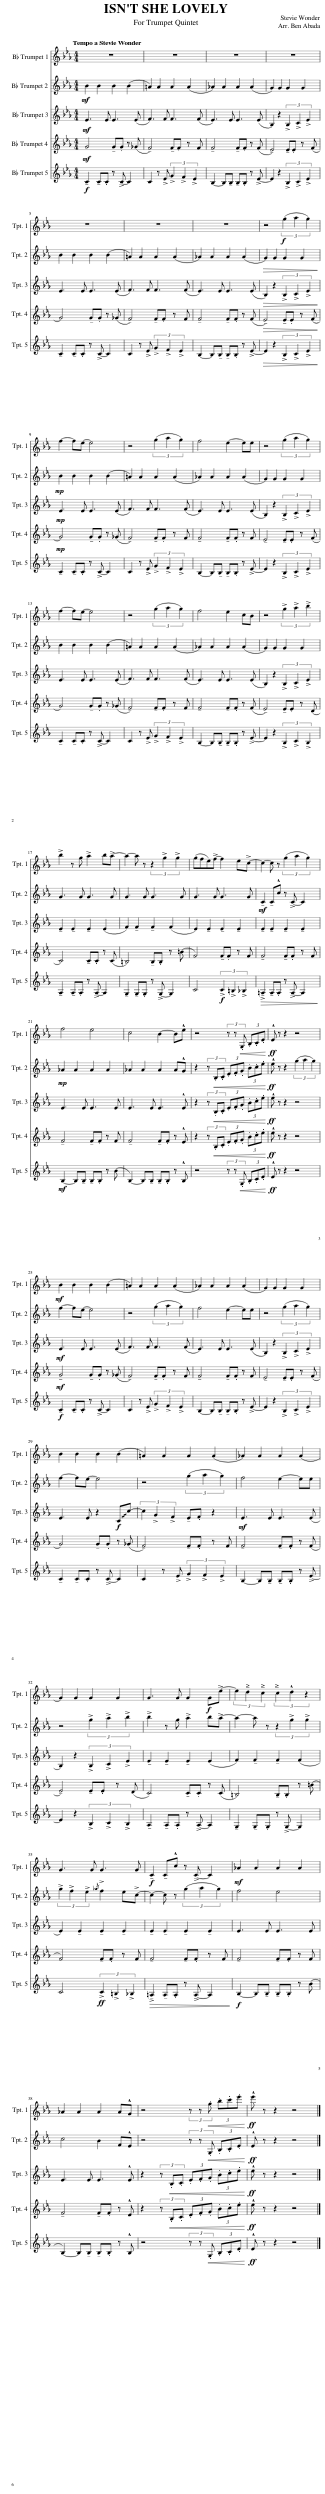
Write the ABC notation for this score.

X:1
%%score 1 2 3 4 5
L:1/8
M:4/4
I:linebreak $
K:none
V:1 treble transpose=-2
V:2 treble transpose=-2
V:3 treble transpose=-2
V:4 treble transpose=-2
V:5 treble transpose=-2
V:1
[K:Eb] z8 | z8 | z8 | z8 |$ z8 | %5
 z8 | z8 | z4!f! (3(g2 a2 g2) |$ f2- fe- e4 | z4 (3(g2 a2 g2) | %10
 f4 e2- ee | z4 (3(g2 a2 g2) |$ f2- fe- e4 | z4 (3(g2 a2 g2) | f4 e2 cB | %15
 z4 (3!>!g2 !>!a2 !>!b2 |$ !>!b2 z g !>!a2 b!>!a- | a2- a z (3z2 !>!g2 !>!g2 | (gfe)!>!f- f2 e!>!c- | c2- c z (3(g2 a2 g2) |$ %20
 f4 e4 | c4 B2- B!^!e | z4 (3z z!<(! .G, (3.B,.C.E!<)! |!ff! !^!E z z2 z4 |$!mf! B2 B2 B2 (B2 | %25
 =A2) A2 A2 (A2 | _A2) A2 A2 (A2 | G2) G2 G2 G2 |$ B2 B2 B2 (B2 | =A2) A2 A2 (A2 | %30
 _A2) A2 A2 (A2 |$ G2) G2 G2 G2 | G3 G G2!f! G!>!e- | (3e2 d2 c2 (3c2 !^!d2 z2 |$ G3 G G3 G | %35
!f! !tenuto!C2 !tenuto!C!^!c z !>!C- C2 |!mf! _A2 A2 A2 A2 |$ _A2 A2 A2 A!^!G | z4 (3z z!<(! .g (3.b.c'.e'!<)! |!ff! !^!e' z z2 z4 |] %40
V:2
[K:Eb]!mf! B2 B2 B2 (B2 | =A2) A2 A2 (A2 | _A2) A2 A2 (A2 | G2) G2 G2 G2 |$ B2 B2 B2 (B2 | %5
 =A2) A2 A2 (A2 | _A2) A2 A2 (A2 |!>(! G2) G2 G2 G2!>)! |$!mp! B2 B2 B2 (B2 | =A2) A2 A2 (A2 | %10
 _A2) A2 A2 (A2 | G2) G2 G2 G2 |$ B2 B2 B2 (B2 | =A2) A2 A2 (A2 | _A2) A2 A2 (A2 | %15
 G2) G2 G2 G2 |$ G3 G G3 G | G3 G G3 G | G3 G G3 G |!mf! !tenuto!C2 !tenuto!C!^!c z !>!C- C2 |$ %20
!mp! _A2 A2 A2 A2 | _A2 A2 A2 A!^!G | z2 (3z!<(! .B,.C (3.E.F.G (3.B.c.e!<)! |!ff! !^!e z z2 (3(g2 a2 g2) |$ f2- fe- e4 | %25
 z4 (3(g2 a2 g2) | f4 e2- ee | z4 (3(g2 a2 g2) |$ f2- fe- e4 | z4 (3(g2 a2 g2) | %30
 f4 e2- ee |$ z4 (3!>!g2 !>!a2 !>!b2 | !>!b2 z g !>!a2 b!>!a- | a2- a z (3z2 !>!g2 !>!g2 |$ (3!>!g2 !>!f2 !>!e2{/_g} !>!f2 e!>!c- | %35
 c2- c z (3(g2 a2 g2) | f4 e4 |$ c4 B2 F!^!E | z4 (3z z!<(! .G, (3.B,.C.E!<)! |!ff! !^!E z z2 z4 |] %40
V:3
[K:Eb]!mf! E3 E E3 (E | F3) F F3 (F | E3) E E3 (E | B,2) z2 (3!>!B,2 !>!C2 !>!E2 |$ E3 E E3 (E | %5
 F3) F F3 (F | E3) E E3 (E |!>(! B,2) z2 (3!>!B,2 !>!C2 !>!E2!>)! |$!mp! E3 E E3 (E | F3) F F3 (F | %10
 E3) E E3 (E | B,2) z2 (3!>!B,2 !>!C2 !>!E2 |$ E3 E E3 (E | F3) F F3 (F | E3) E E3 (E | %15
 B,2) z2 (3!>!B,2 !>!C2 !>!E2 |$ !tenuto!E2 !tenuto!E2 !tenuto!E2 (E2 | F2) !tenuto!F2 !tenuto!F2 (F2 | E2) !tenuto!E2 !tenuto!E2 !tenuto!E2 | !tenuto!E2 !tenuto!E2 !tenuto!E2 !tenuto!E2 |$ %20
 E3 E E3 E | E3 E E3 !^!E | z2 (3z!<(! .B,.C (3.E.F.G (3.B.c.e!<)! |!ff! !^!e z z2 z4 |$!mf! E3 E E3 (E | %25
 F3) F F3 (F | E3) E E3 (E | B,2) z2 (3!>!B,2 !>!C2 !>!E2 |$ E3 E z2!f! !~(!C!~)!c- | (3c2 !>!G2 !>!F2 !tenuto!E.F z2 | %30
!mf! E3 E E3 (E |$ B,2) z2 (3!>!B,2 !>!C2 !>!E2 | !tenuto!E2 !tenuto!E2 !tenuto!E2 (E2 | F2) !tenuto!F2 !tenuto!F2 (F2 |$ E2) !tenuto!E2 !tenuto!E2 !tenuto!E2 | %35
 !tenuto!E2 !tenuto!E2 !tenuto!E2 !tenuto!E2 | E3 E E3 E |$ E3 E E3 !^!E | z2 (3z!<(! .B,.C (3.E.F.G (3.B.c.e!<)! |!ff! !^!e z z2 z4 |] %40
V:4
[K:Eb]!mf! G4 !tenuto!G.G z (_G | !tenuto!F4) !tenuto!F.F z F | !tenuto!F4 !tenuto!F.F z (F | !tenuto!E4) !tenuto!E.E z (F |$ G4) !tenuto!G.G z (_G | %5
 !tenuto!F4) !tenuto!F.F z F | !tenuto!F4 !tenuto!F.F z (F |!>(! !tenuto!E4) !tenuto!E.E z (F!>)! |$!mp! G4) !tenuto!G.G z (_G | !tenuto!F4) !tenuto!F.F z F | %10
 !tenuto!F4 !tenuto!F.F z F | !tenuto!E4 !tenuto!E.E z (F |$ G4) !tenuto!G.G z (_G | !tenuto!F4) !tenuto!F.F z F | !tenuto!F4 !tenuto!F.F z (F | %15
 !tenuto!E4) !tenuto!E.E z (D |$ C4) !tenuto!C.C z (C | =B,4) !tenuto!B,.B, z (=B | F4) !tenuto!F.F z F | !tenuto!F4 !tenuto!F.F z F |$ %20
 !tenuto!F4 !tenuto!F.F z F | !tenuto!F4 !tenuto!F.F z !^!E | z2 (3z!<(! .B,.C (3.E.F.G (3.B.c.e!<)! |!ff! !^!e z z2 z4 |$!mf! !tenuto!G4 !tenuto!G.G z (_G | %25
 !tenuto!F4) !tenuto!F.F z F | !tenuto!F4 !tenuto!F.F z F | !tenuto!E4 !tenuto!E.E z (F |$ G4) !tenuto!G.G z (_G | !tenuto!F4) !tenuto!F.F z F | %30
 !tenuto!F4 !tenuto!F.F z (F |$ !tenuto!E4) !tenuto!E.E z (D | C4) !tenuto!C.C z (C | =B,4) !tenuto!B,.B, z (=B |$ F4) !tenuto!F.F z F | %35
 !tenuto!F4 !tenuto!F.F z F | !tenuto!F4 !tenuto!F.F z F |$ !tenuto!F4 !tenuto!F.F z !^!E | z2 (3z!<(! .B,.C (3.E.F.G (3.B.c.e!<)! |!ff! !^!e z z2 z4 |] %40
V:5
[K:Eb]!f! !tenuto!C2 !tenuto!C.C z !>!C- C2 | C2 z !>!E (3!>!G2 !>!F2 !>!E2 | B,2- B,!tenuto!B, !tenuto!B,.B, z !>!E- | E2 z2 (3!>!B,2 !>!C2 !>!E2 |$ !tenuto!C2 !tenuto!C.C z !>!C- C2 | %5
 C2 z !>!E (3!>!G2 !>!F2 !>!E2 | B,2- B,!tenuto!B, !tenuto!B,.B, z !>!E- |!>(! E2 z2 (3!>!B,2 !>!C2 !>!E2!>)! |$ !tenuto!C2 !tenuto!C.C z !>!C- C2 | C2 z !>!E (3!>!G2 !>!F2 !>!E2 | %10
 B,2- B,!tenuto!B, !tenuto!B,.B, z !>!E- | E2 z2 (3!>!B,2 !>!C2 !>!E2 |$ !tenuto!C2 !tenuto!C.C z !>!C- C2 | C2 z !>!E (3!>!G2 !>!F2 !>!E2 | B,2- B,!tenuto!B, !tenuto!B,.B, z !>!E- | %15
 E2 z2 (3!>!B,2 !>!C2 !>!B,2 |$ !tenuto!A,2 !tenuto!A,.A, z !>!A,- A,2 | !tenuto!G,2 !tenuto!G,.G, z !>!G,- G,2 | C4!f! (3!>!C2 !>!=B,2 !>!_B,2 |!>(! !>!!tenuto!=A,2 !tenuto!A,.A, z !>!A,- A,2!>)! |$ %20
!mf! B,2- B,!tenuto!B, !tenuto!B,.B, z (B | B,2-) B,!tenuto!B, !tenuto!B,.B, z !^!B, | z4 (3z z!<(! .G, (3.B,.C.E!<)! |!ff! !^!E z z2 z4 |$!f! !tenuto!C2 !tenuto!C.C z !>!C- C2 | %25
 C2 z !>!E (3!>!G2 !>!F2 !>!E2 | B,2- B,!tenuto!B, !tenuto!B,.B, z !>!E- | E2 z2 (3!>!B,2 !>!C2 !>!E2 |$ !tenuto!C2 !tenuto!C.C z !>!C- C2 | C2 z !>!E (3!>!G2 !>!F2 !>!E2 | %30
 B,2- B,!tenuto!B, !tenuto!B,.B, z !>!E- |$ E2 z2 (3!>!B,2 !>!C2 !>!B,2 | !tenuto!A,2 !tenuto!A,.A, z !>!A,- A,2 | !tenuto!G,2 !tenuto!G,.G, z !>!G,- G,2 |$ C4!ff! (3!>!C2 !>!=B,2 !>!_B,2 | %35
!>(! !>!!tenuto!=A,2 !tenuto!A,.A, z !>!A,- A,2!>)! |!f! B,2- B,!tenuto!B, !tenuto!B,.B, z (B |$ B,2-) B,!tenuto!B, !tenuto!B,.B, z !^!B, | z4 (3z z!<(! .G, (3.B,.C.E!<)! |!ff! !^!E z z2 z4 |] %40
